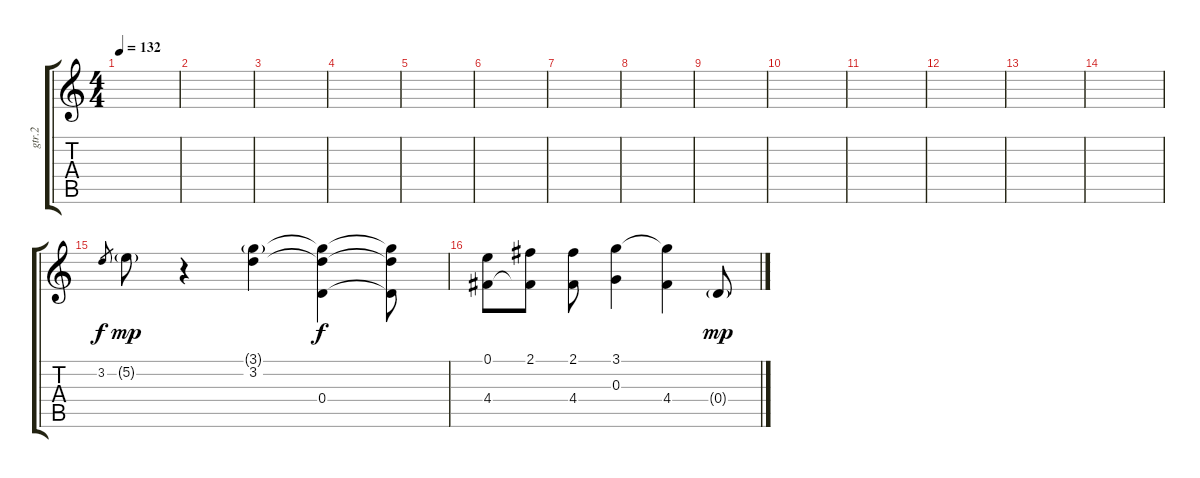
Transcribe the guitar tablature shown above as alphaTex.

\track ("gtr.2" "gtr.2") {instrument acousticguitarsteel}
\staff {score tabs}
\tuning (E4 B3 G3 D3 A2 E2) {hide}
\ts (4 4)
\tempo 132
\clef g2
\ks c
|
|
|
|
|
|
|
|
|
|
|
|
|
|
3.2.8{gr dy f} 5.2{g}.8{dy mp} r.4 (3.1{g} 3.2).4 (3.1{t} 3.2{t} 0.4).4{dy f} (3.1{t} 3.2{t} 0.4{t}).8 |
(0.1 4.4).8 (2.1 4.4{t}).8 (2.1 4.4).8 (3.1 0.3).4 (3.1{t} 4.4).4 0.4{g}.8{dy mp}
